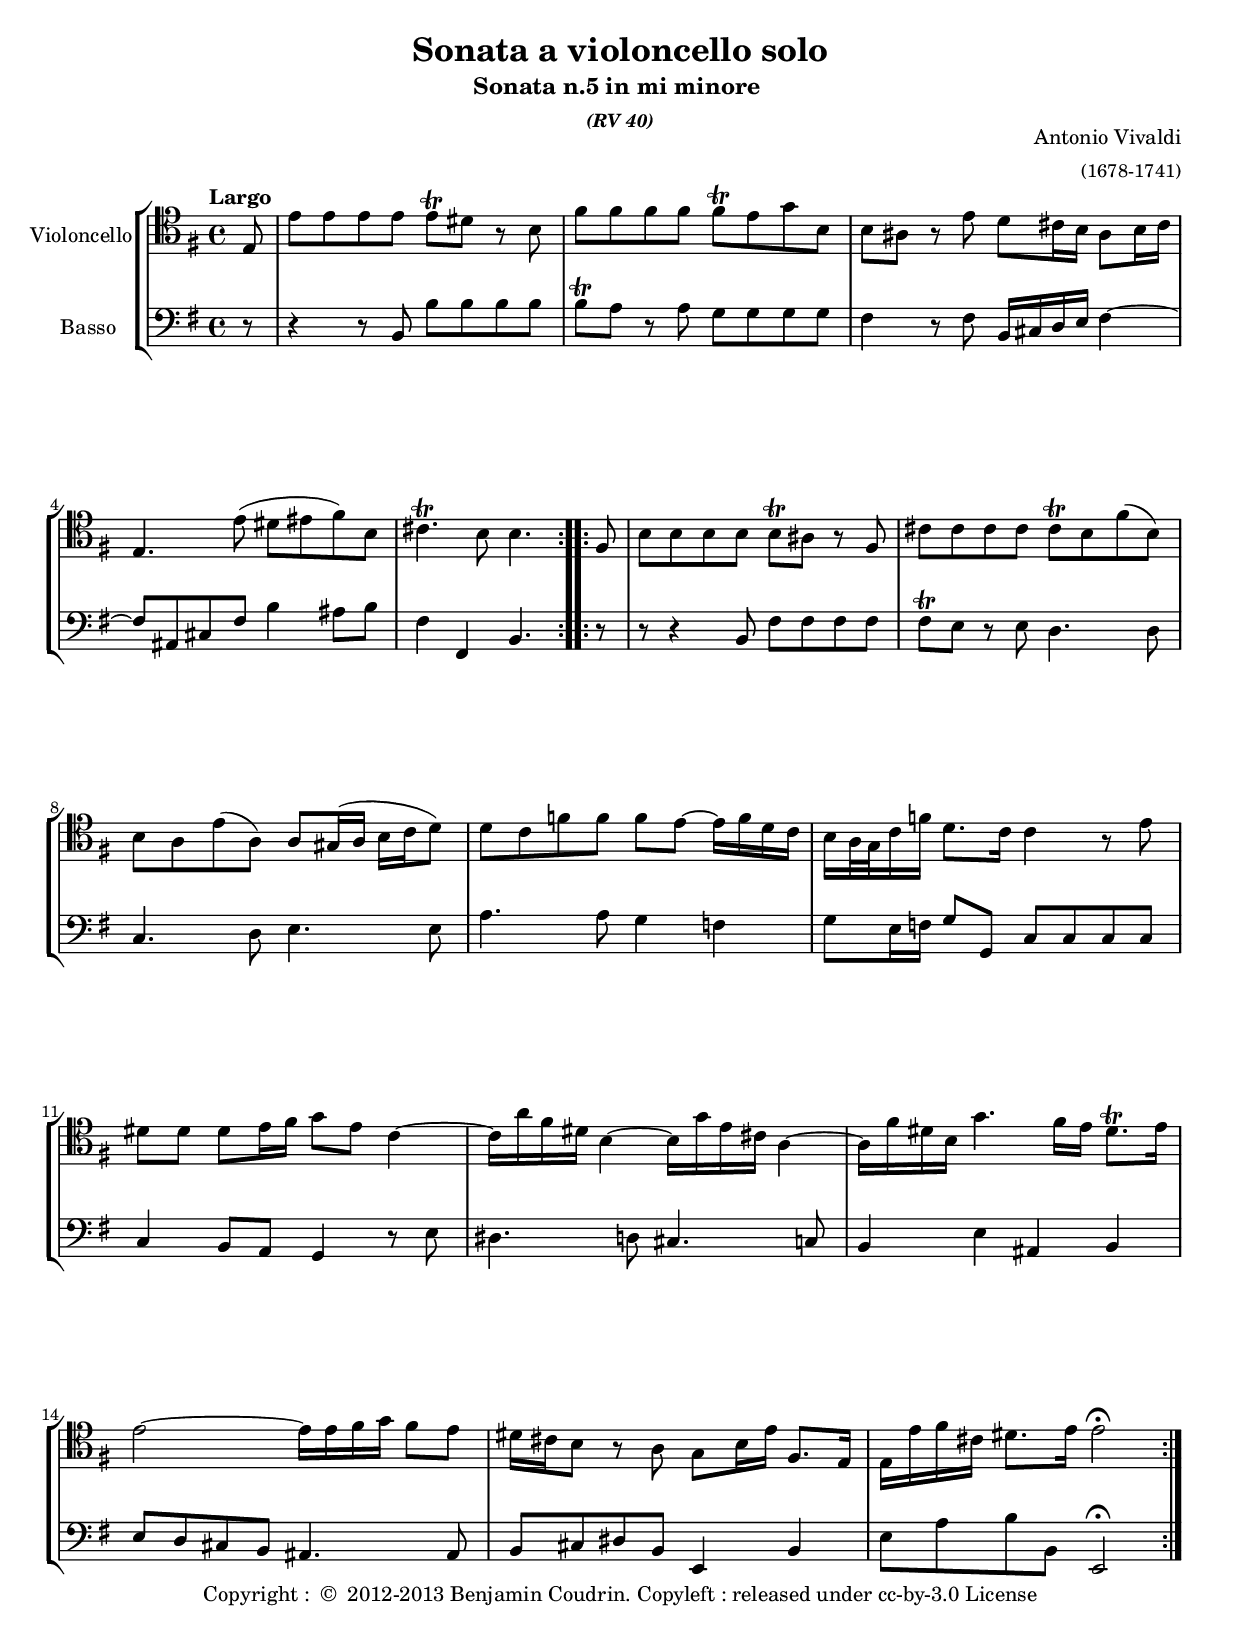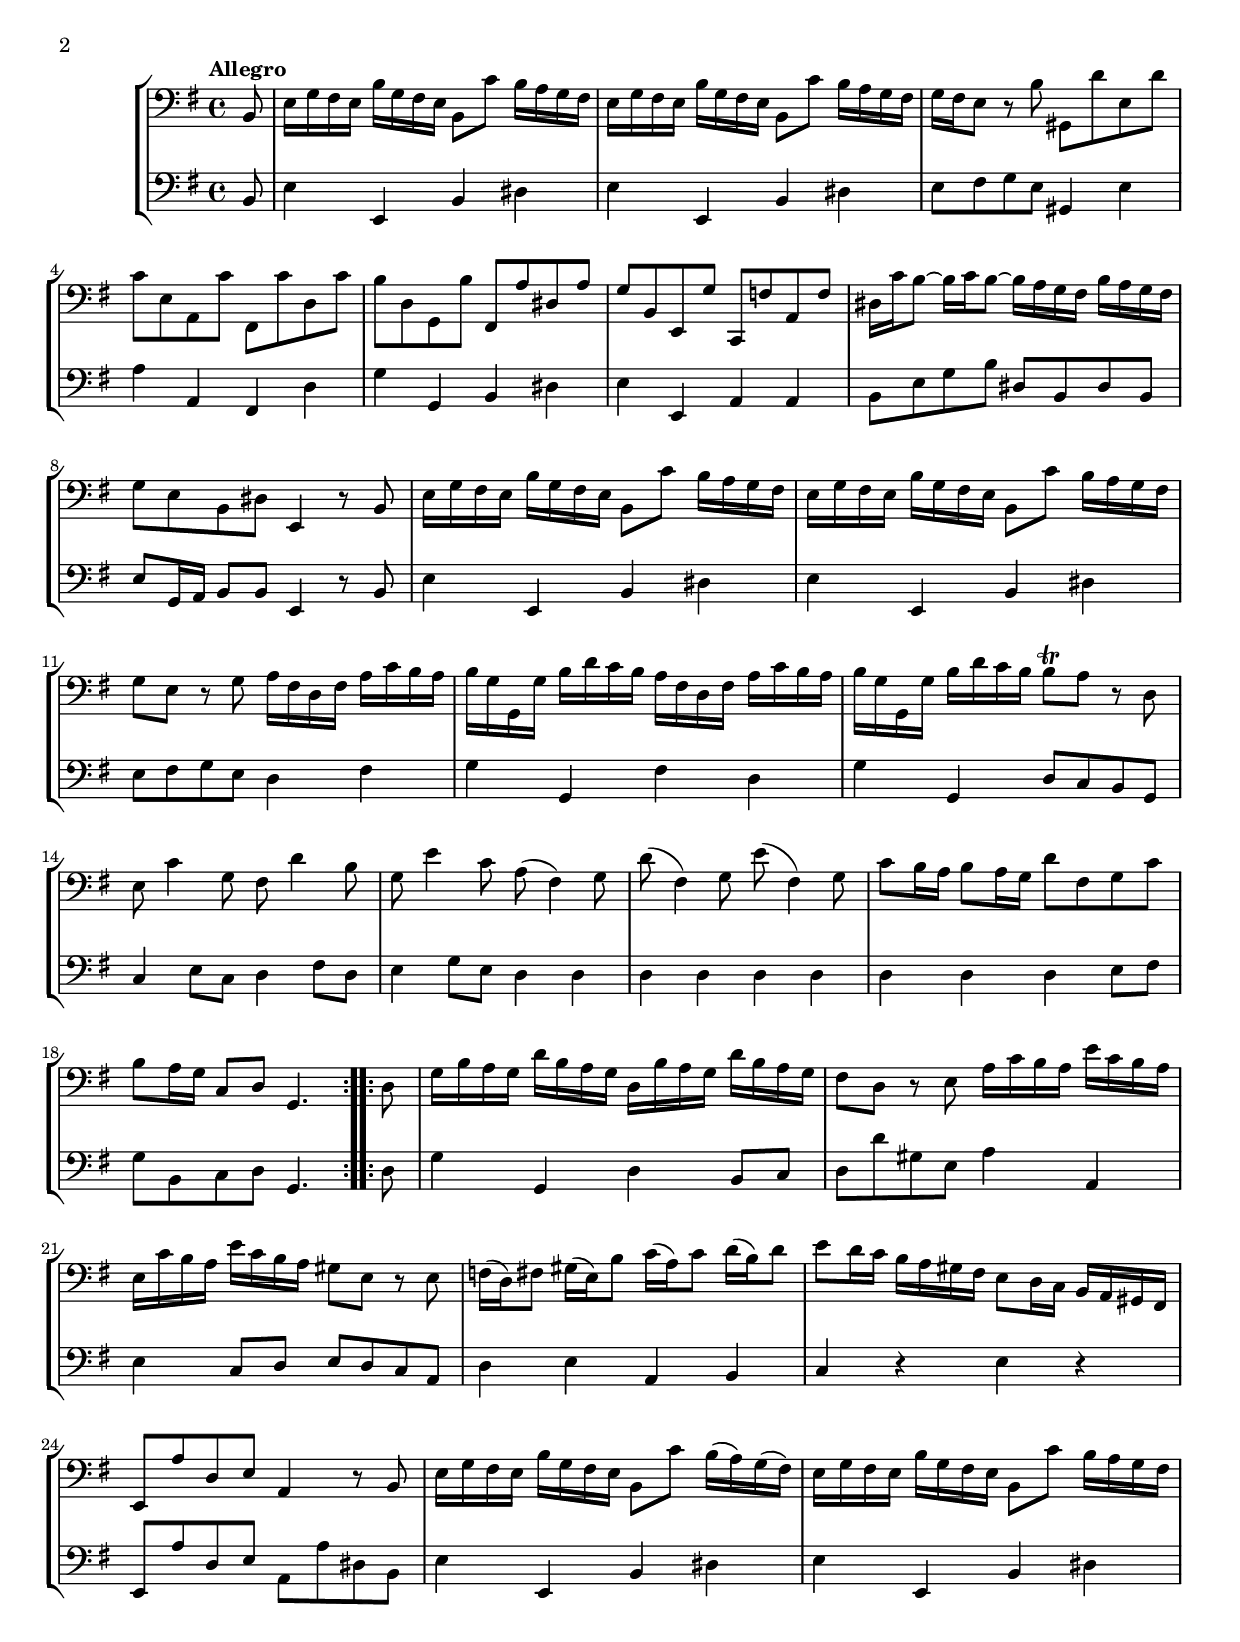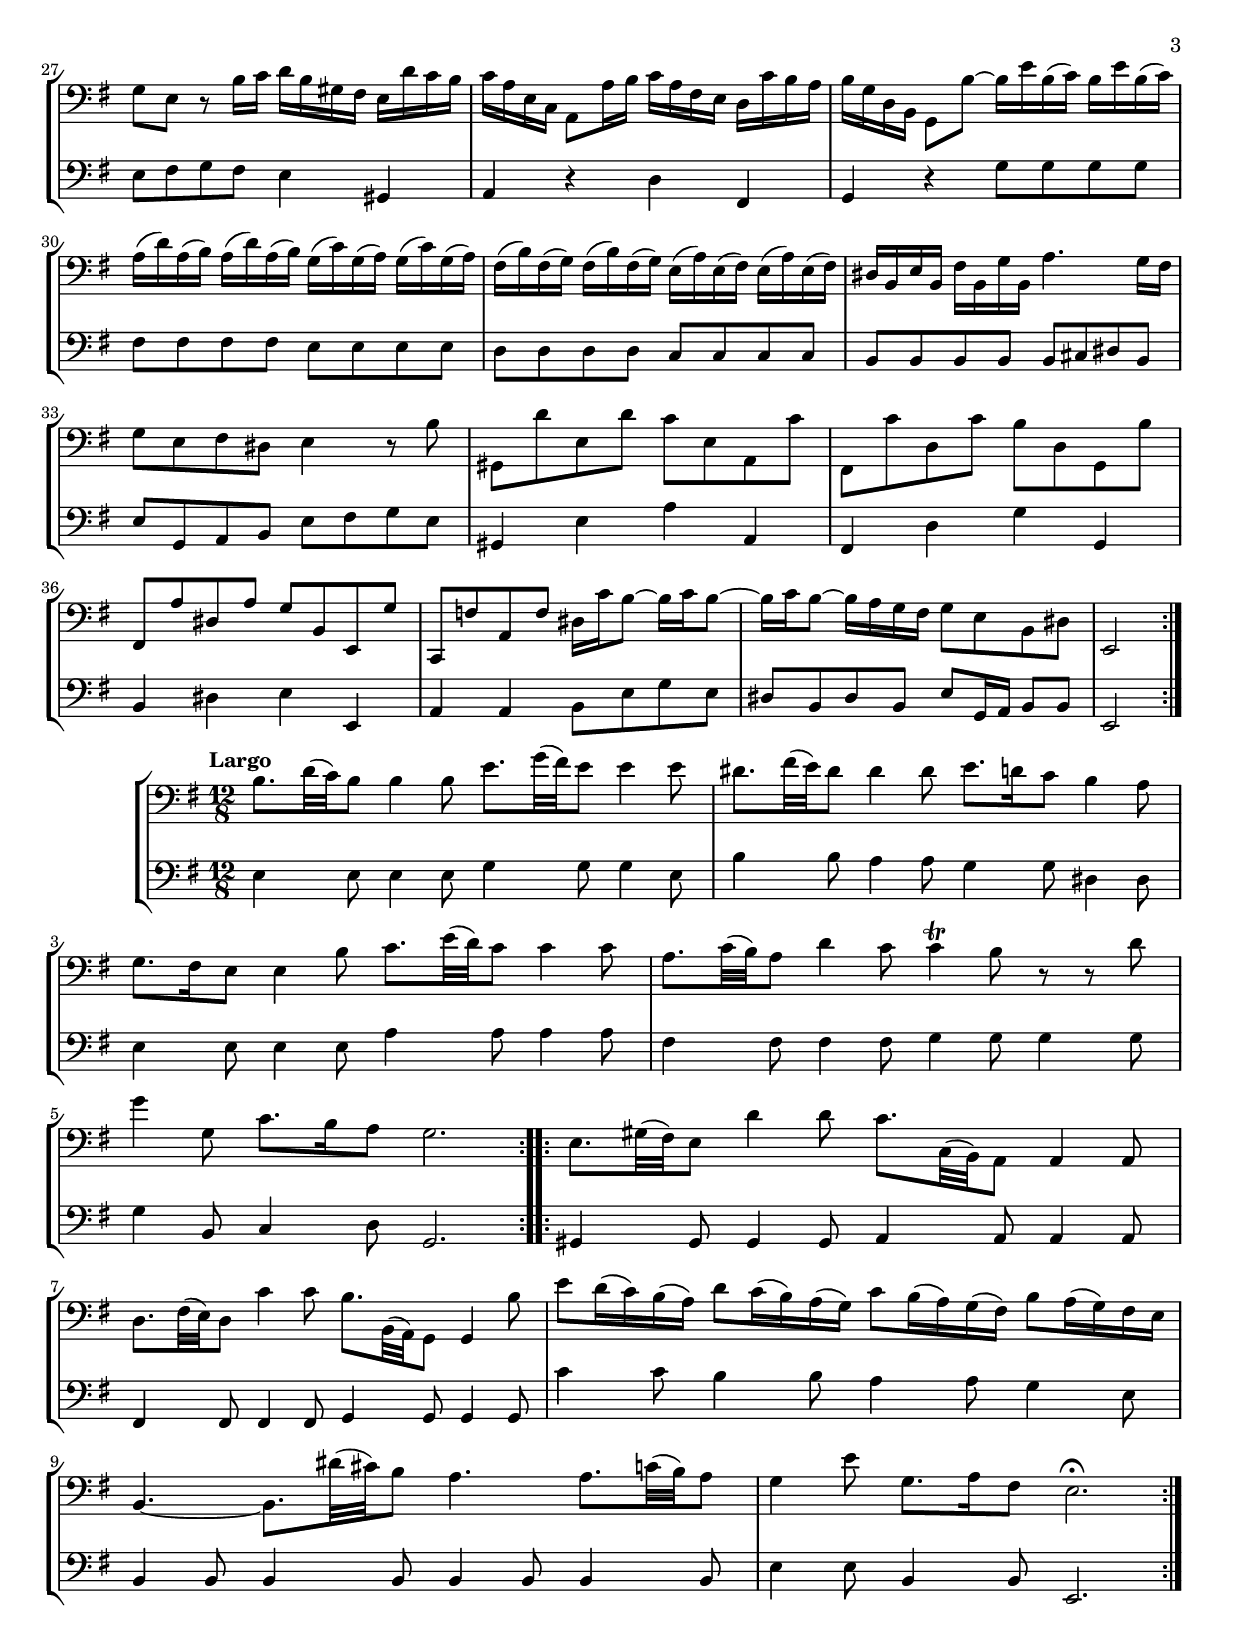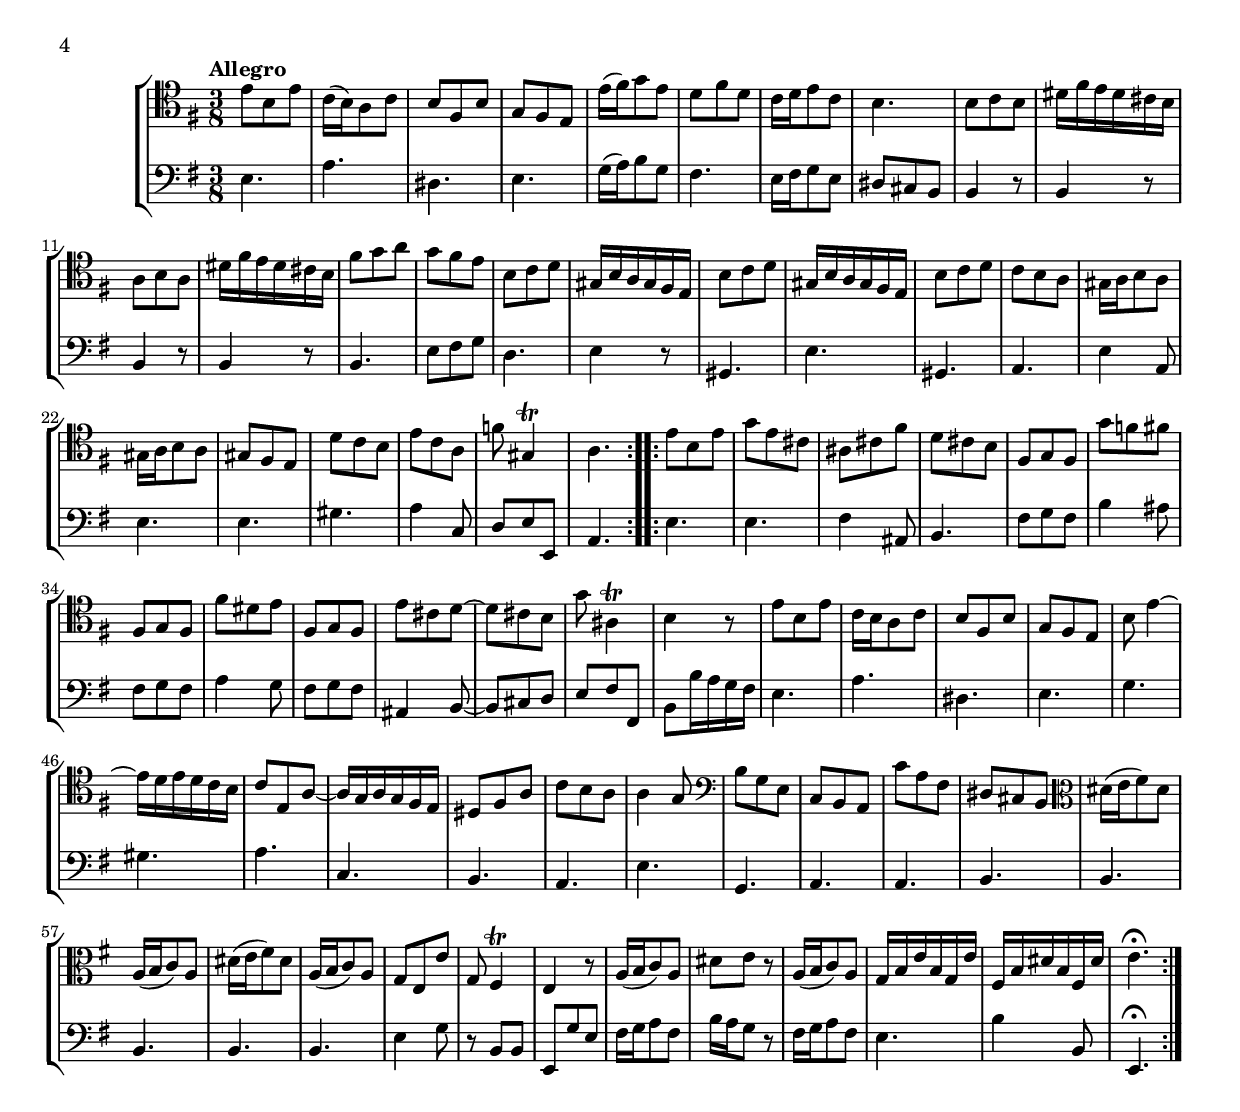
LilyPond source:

%%  rv40.ly
%%  This file is part of the Earlilypond project

%%  Copyright (c) 2012-2013 Benjamin Coudrin <benjamin.coudrin@gmail.com>
%%                All Rights Reserved
%%
%%  This program is free software. It comes without any warranty, to
%%  the extent permitted by applicable law. You can redistribute it
%%  and/or modify it under the terms of the Do What The Fuck You Want
%%  To Public License, Version 2, as published by Sam Hocevar. See
%%  http://sam.zoy.org/wtfpl/COPYING for more details.

\version "2.14.2"

#(set-default-paper-size "a4")
#(set-global-staff-size 18)

\paper {
  line-width    = 190\mm
  left-margin   = 10\mm
  top-margin    = 10\mm
  bottom-margin = 20\mm
  ragged-last-bottom = ##t 
  ragged-bottom = ##f
  annotate-spacing = ##f
  #(define page-breaking ly:page-turn-breaking)
}

%\book {
  \header {
    title = "Sonata a violoncello solo"
    subtitle = \markup \center-column { "Sonata n.5 in mi minore "\small \italic "(RV 40)" }
    composer =  \markup \right-column { "Antonio Vivaldi" \small "(1678-1741)" }
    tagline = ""
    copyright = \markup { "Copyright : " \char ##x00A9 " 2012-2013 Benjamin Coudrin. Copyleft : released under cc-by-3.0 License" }
  }

  stdClef = \clef bass
  %stdClef = \clef alto
  altClef = \clef tenor
  %altClef = \clef alto
  %altClef = \clef bass
  %altClef = \clef treble
  
  \score {
    \new StaffGroup <<
      \new Staff <<
        \set Staff.instrumentName = #"Violoncello"
        %\set Staff.instrumentName = #"Viola"
        \set Staff.shortInstrumentName = #""
        \relative c {
        %\relative c' {
          \tempo "Largo"
          \key e \minor
          \time 4/4 
          \altClef
          \partial 8
          \repeat volta 2 {
            e8                                 | 
            e' e e e e\trill dis r b           | % 1
            fis' fis fis fis fis\trill e g b,  | % 2
            b ais r e' d cis16 b ais8 b16 cis  | % 3
            e,4. e'8 ( dis eis fis) b,8        | % 4
            cis4.\trill b8 b4.                         % 5
          }
          \repeat volta 2 {
            fis8                                       |
            b8 b b b b\trill ais r8 fis                | % 6
            cis' cis cis cis cis\trill b fis' (b,)     | % 7
            b8 a e' (a,) a gis16 (a b c d8)            | % 8
            d8 c f f f e~ e16 f d c                    | % 9
            b16 a32 g c16 f d8. c16 c4 r8 e            | % 10
            dis dis dis e16 fis g8 e c4~               | % 11
            c16 a' fis dis b4~ b16 g' e cis a4~        | % 12
            a16 fis' dis b g'4. fis16 e dis8.\trill e16  | % 13
            e2~ e16 e fis g fis8 e                     | % 14
            dis16 cis b8 r a g b16 e fis,8. e16        | % 15
            e16 e' fis cis dis8. e16 e2\fermata          % 16
          }
        }
      >>
      
      \new Staff <<
        \set Staff.instrumentName = #"Basso"
        \set Staff.shortInstrumentName = #""
        \relative c {
          \clef bass
          \key e \minor 
          \time 4/4
          \partial 8
          \repeat volta 2 {
            r8                              |
            r4 r8 b8 b' b b b               | % 1
            b8\trill a r8 a g g g g         | % 2
            fis4 r8 fis b,16 cis d e fis4~  | % 3
            fis8 ais, cis fis b4 ais8 b     | % 4
            fis4 fis, b4.                     % 5
          }
          \repeat volta 2 {
            r8                         |
            r8 r4 b8 fis' fis fis fis  | % 6
            fis8\trill e r8 e d4. d8   | % 7
            c4. d8 e4. e8              | % 8
            a4. a8 g4 f                | % 9
            g8 e16 f g8 g, c c c c     | % 10
            c4 b8 a g4 r8 e'           | % 11
            dis4. d8 cis4. c8          | % 12
            b4 e ais, b                | % 13
            e8 d cis b ais4. ais8      | % 14
            b cis dis b e,4 b'         | % 15
            e8 a b b, e,2\fermata        % 16
          }
        }
      >>
    >>
    
    %\include "settings.ly"
  }
  
  \score {
    \new StaffGroup <<
      \new Staff <<
        \relative c {
        %\relative c' {
          \tempo "Allegro"
          \key e \minor
          \stdClef
          \partial 8
          \repeat volta 2 {
            b8                                            |
            e16 g fis e b' g fis e b8 c' b16 a g fis      | % 17
            e g fis e b' g fis e b8 c' b16 a g fis        | % 18
            g fis e8 r b' gis, d'' e, d'                  | % 19
            c e, a, c' fis,, c'' d, c'                    | % 20
            b d, g, b' fis, a' dis, a'                    | % 21
            g b, e, g' c,, f' a, f'                       | % 22
            dis16 c' b8~ b16 c b8~ b16 a g fis b a g fis  | % 23
            %\allowPageTurn
            g8 e b dis e,4 r8 b'                          | % 24
            e16 g fis e b' g fis e b8 c' b16 a g fis      | % 25
            e g fis e b' g fis e b8 c' b16 a g fis        | % 26
            g8 e r g a16 fis d fis a c b a                | % 27
            b g g, g' b d c b a fis d fis a c b a         | % 28
            b g g, g' b d c b b8\trill a r8 d,            | % 29
            e c'4 g8 fis d'4 b8                           | % 30
            g e'4 c8 a(fis4) g8                           | % 31
            d' (fis,4)  g8 e' (fis,4) g8                  | % 32
            c b16 a b8 a16 g d'8 fis, g c                 | % 33
            b8 a16 g c,8 d g,4.                             % 34
          }
          \repeat volta 2 {
            d'8                                                        | 
            g16 b a g d' b a g d b' a g d' b a g                       | % 35
            fis8 d r e a16 c b a e' c b a                              | % 36
            e c' b a e' c b a gis8 e r e                               | % 37
            f16 (d) fis8 gis16 (e) b'8 c16 (a) c8 d16 (b) d8           | % 38
            e d16 c b a gis fis e8 d16 c b a gis fis                   | % 39
            e8 a' d, e a,4 r8 b                                        | % 40
            e16 g fis e b' g fis e b8 c' b16 (a) g (fis)               | % 41
            e g fis e b' g fis e b8 c' b16 a g fis                     | % 42
            g8 e r b'16 c d b gis fis e d' c b                         | % 43
            c a e c a8 a'16 b c a fis e d c' b a                       | % 44
            b g d b g8 b'~ b16 e b (c) b e b (c)                       | % 45
            a (d) a (b) a (d) a (b) g (c) g (a) g (c) g (a)            | % 46
            fis (b) fis (g) fis (b) fis (g) e (a) e(fis) e (a) e(fis)  | % 47
            dis b e b fis' b, g' b, a'4. g16 fis                       | % 48
            g8 e fis dis e4 r8 b'                                      | % 49
            gis, d'' e, d' c e, a, c'                                  | % 50
            fis,, c'' d, c' b d, g, b'                                 | % 51
            fis, a' dis, a' g b, e, g'                                 | % 52
            c,, f' a, f' dis16 c' b8~ b16 c b8~                        | % 53
            b16 c b8~ b16 a g fis g8 e b dis                           | % 54
            \partial 2 e,2                                               % 55
          }
        }
      >>
      
      \new Staff <<
        \relative c {
          \clef bass
          \key e \minor
          \partial 8
          \repeat volta 2 {
            b8                       |
            e4 e, b' dis             | % 17
            e e, b' dis              | % 18
            e8 fis g e gis,4 e'      | % 19
            a a, fis d'              | % 20
            g g, b dis               | % 21
            e e, a a                 | % 22
            b8 e g b dis, b dis b    | % 23
            e g,16 a b8 b e,4 r8 b'  | % 24
            e4 e, b' dis             | % 25
            e e, b' dis              | % 26
            e8 fis g e d4 fis        | % 27
            g g, fis' d              | % 28
            g g, d'8 c b g           | % 29
            c4 e8 c d4 fis8 d        | % 30
            e4 g8 e d4 d             | % 31
            d d d d                  | % 32
            d d d e8 fis             | % 33
            g8 b, c d g,4.             % 34
          }
          \repeat volta 2 {
            d'8                         |
            g4 g, d' b8 c               | % 35
            d d' gis, e a4 a,           | % 36
            e' c8 d e d c a             | % 37
            d4 e a, b                   | % 38
            c r e r                     | % 39
            e,8 a' d, e a, a' dis, b    | % 40
            e4 e, b' dis                | % 41
            e e, b' dis                 | % 42
            e8 fis g fis e4 gis,        | % 43
            a r d fis,                  | % 44
            g r g'8 g g g               | % 45
            fis fis fis fis e e e e     | % 46
            d d d d c c c c             | % 47
            b b b b b cis dis b         | % 48
            e g, a b e fis g e          | % 49
            gis,4 e' a a,               | % 50
            fis d' g g,                 | % 51
            b dis e e,                  | % 52
            a a b8 e g e                | % 53
            dis8 b dis b e g,16 a b8 b  | % 54
            \partial 2 e,2                % 94
          }
        }
      >>
    >>
    
    %\include "settings.ly"
  }
  
  \score {
    \new StaffGroup <<
      \new Staff <<
        \relative c {
        %\relative c' {
          \tempo "Largo"
          \key e \minor
          \time 12/8 
          \stdClef
          \repeat volta 2 {
            b'8. [d32 (c) b8] b4 b8 e8. [g32 (fis) e8] e4 e8     | % 56
            dis8. [fis32 (e) dis8] dis4 dis8 e8. [d16 c8] b4 a8  | % 57
            g8. [fis16 e8] e4 b'8 c8. [e32 (d) c8] c4 c8         | % 58
            a8. [c32 (b) a8] d4 c8 c4\trill b8 r8 r8 d8          | % 59
            g4 g,8 c8. [b16 a8] g2.                              | % 60
          }
          \repeat volta 2 {
            e8. gis32 (fis) e8 d'4 d8 c8. c,32 (b) a8 a4 a8                       | % 61
            d8. fis32 (e) d8 c'4 c8 b8. b,32 (a) g8 g4 b'8                        | % 62
            e d16 (c) b (a) d8 c16 (b) a (g) c8 b16 (a) g (fis) b8 a16 (g) fis e  | % 63
            b4.~b8. dis'32 (cis) b8 a4. a8. c32 (b) a8                            | % 64
            g4 e'8 g,8. a16 fis8 e2.\fermata                                      | % 65
          }
        }
      >>
      
      \new Staff <<
        \relative c {
          \key e \minor
          \clef bass
          \time 12/8
          \repeat volta 2 {
            e4 e8 e4 e8 g4 g8 g4 e8          | % 56
            b'4 b8 a4 a8 g4 g8 dis4 dis8     | % 57
            e4 e8 e4 e8 a4 a8 a4 a8          | % 58
            fis4 fis8 fis4 fis8 g4 g8 g4 g8  | % 59
            g4 b,8 c4 d8 g,2.                | % 60
          }
          \repeat volta 2 {
            gis4 gis8 gis4 gis8 a4 a8 a4 a8  | % 61
            fis4 fis8 fis4 fis8 g4 g8 g4 g8  | % 62
            c'4 c8 b4 b8 a4 a8 g4 e8         | % 63
            b4 b8 b4 b8 b4 b8 b4 b8          | % 64
            e4 e8 b4 b8 e,2.                 | % 65
          }
        }
      >>
    >>
    
    %\include "settings.ly"
  }
  
  \score {
    \new StaffGroup <<
      \new Staff <<
        \relative c {
        %\relative c' {
          \tempo "Allegro"
          \time 3/8 
          \key e \minor
          \altClef
          \repeat volta 2 {
            e'8 b e                | % 66
            c16 (b) a8 c           | % 67
            b fis b                | % 68
            g fis e                | % 69
            e'16 (fis) g8 e        | % 70
            d fis d                | % 71
            c16 d e8 c             | % 72
            b4.                    | % 73
            b8 c b                 | % 74
            dis16 fis e dis cis b  | % 75
            a8 b a                 | % 76
            dis16 fis e dis cis b  | % 77
            fis'8 g a              | % 78
            g fis e                | % 79
            b c d                  | % 80
            gis,16 b a gis fis e   | % 81
            b'8 c d                | % 82
            gis,16 b a gis fis e   | % 83
            b'8 c d                | % 84
            c b a                  | % 85
            gis16 a b8 a           | % 86
            gis16 a b8 a           | % 87
            gis fis e              | % 88
            d' c b                 | % 89
            e c a                  | % 90
            f' gis,4\trill         | % 91
            a4.                    | % 92
          }
          \repeat volta 2 {
            e'8 b e               | % 93
            g e cis               | % 94
            ais cis fis           | % 95
            d cis b               | % 96
            fis g fis             | % 97
            g' f fis              | % 98
            fis, g fis            | % 99
            fis' dis e            | % 100
            fis, g fis            | % 101
            e' cis d~             | % 102
            d cis b               | % 103
            g' ais,4\trill        | % 104
            b4 r8                 | % 105
            e b e                 | % 106
            c16 b a8 c            | % 107
            b fis b               | % 108
            g fis e               | % 109
            b' e4~                | % 110
            e16 d e d c b         | % 111
            c8 e, a~              | % 112
            a16 g a g fis e       | % 113
            dis8 fis a            | % 114
            c b a                 | % 115
            a4 g8                 | % 116
            \clef bass
            b g e                 | % 117
            c b a                 | % 118
            c' a fis              | % 119
            dis cis b             | % 120
            \clef alto
            dis'16 (e fis8) dis8  | % 121
            a16 (b c8) a8         | % 122
            dis16 (e fis8) dis8   | % 123
            a16 (b c8) a8         | % 124
            g e e'                | % 125
            g, fis4\trill         | % 126
            e4 r8                 | % 127
            a16 (b c8) a8         | % 128
            dis e r               | % 129
            a,16 (b c8) a8        | % 130
            g16 b e b g e'        | % 131
            fis, b dis b fis dis' | % 132
            e4.\fermata           | % 133
          }
        }
      >>
      
      \new Staff <<
        \relative c {
          \clef bass
          \key e \minor
          \time 3/8
          \repeat volta 2 {
            e4.           | % 66
            a4.           | % 67
            dis,4.        | % 68
            e4.           | % 69
            g16 (a) b8 g  | % 70
            fis4.         | % 71
            e16 fis g8 e  | % 72
            dis cis b     | % 73
            b4 r8         | % 74
            b4 r8         | % 75
            b4 r8         | % 76
            b4 r8         | % 77
            b4.           | % 78
            e8 fis g      | % 79
            d4.           | % 80
            e4 r8         | % 81
            gis,4.        | % 82
            e'4.          | % 83
            gis,4.        | % 84
            a4.           | % 85
            e'4 a,8       | % 86
            e'4.          | % 87
            e4.           | % 88
            gis4.         | % 89
            a4 c,8        | % 90
            d e e,        | % 91
            a4.           | % 92
          }
          \repeat volta 2 {
            e'4.            | % 93
            e4.             | % 94
            fis4 ais,8      | % 95
            b4.             | % 96
            fis'8 g fis     | % 97
            b4 ais8         | % 98
            fis g fis       | % 99
            a4 g8           | % 100
            fis g fis       | % 101
            ais,4 b8~       | % 102
            b cis d         | % 103
            e fis fis,      | % 104
            b b'16 a g fis  | % 105
            e4.             | % 106
            a4.             | % 107
            dis,4.          | % 108
            e4.             | % 109
            g4.             | % 110
            gis4.           | % 111
            a4.             | % 112
            c,4.            | % 113
            b4.             | % 114
            a4.             | % 115
            e'4.            | % 116
            g,4.            | % 117
            a4.             | % 118
            a4.             | % 119
            b4.             | % 120
            b4.             | % 121
            b4.             | % 122
            b4.             | % 123
            b4.             | % 124
            e4 g8           | % 125
            r b, b          | % 126
            e, g' e         | % 127
            fis16 g a8 fis  | % 128
            b16 a g8 r      | % 129
            fis16 g a8 fis  | % 130
            e4.             | % 131
            b'4 b,8         | % 132
            e,4.\fermata    | % 133                        
          }
        }
      >>
    >>
    
    %\include "settings.ly"
  }
  
%}
